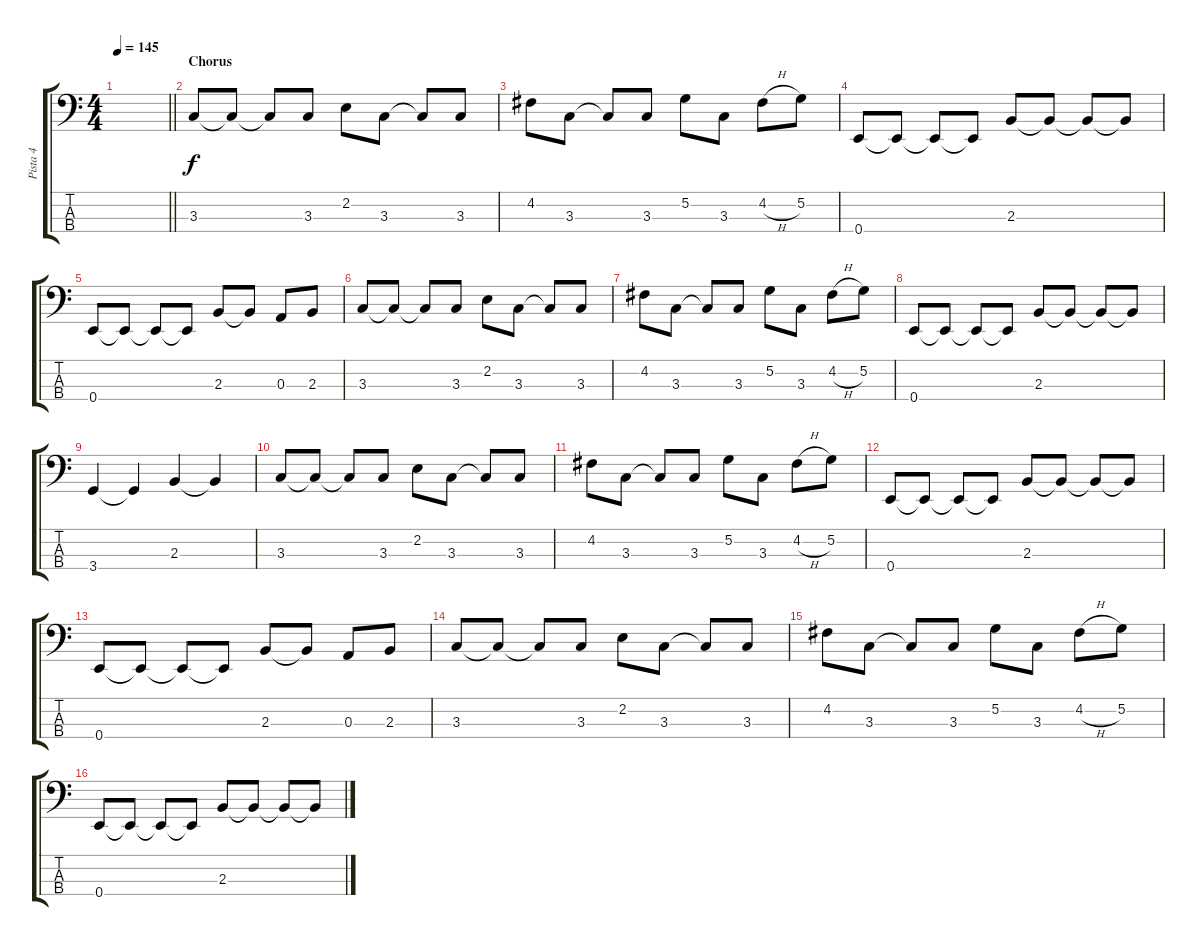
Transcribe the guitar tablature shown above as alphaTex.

\track ("Pista 4" "Pista 4") {instrument electricbassfinger}
\staff {score tabs}
\tuning (G2 D2 A1 E1) {hide}
\ts (4 4)
\tempo 145
\clef f4
\barLineRight lightlight
\ks c
|
\section ("" "Chorus")
3.3.8 3.3{t}.8 3.3{t}.8 3.3.8 2.2.8 3.3.8 3.3{t}.8 3.3.8 |
4.2.8 3.3.8 3.3{t}.8 3.3.8 5.2.8 3.3.8 4.2{h}.8 5.2.8 |
0.4.8 0.4{t}.8 0.4{t}.8 0.4{t}.8 2.3.8 2.3{t}.8 2.3{t}.8 2.3{t}.8 |
0.4.8 0.4{t}.8 0.4{t}.8 0.4{t}.8 2.3.8 2.3{t}.8 0.3.8 2.3.8 |
3.3.8 3.3{t}.8 3.3{t}.8 3.3.8 2.2.8 3.3.8 3.3{t}.8 3.3.8 |
4.2.8 3.3.8 3.3{t}.8 3.3.8 5.2.8 3.3.8 4.2{h}.8 5.2.8 |
0.4.8 0.4{t}.8 0.4{t}.8 0.4{t}.8 2.3.8 2.3{t}.8 2.3{t}.8 2.3{t}.8 |
3.4.4 3.4{t}.4 2.3.4 2.3{t}.4 |
3.3.8 3.3{t}.8 3.3{t}.8 3.3.8 2.2.8 3.3.8 3.3{t}.8 3.3.8 |
4.2.8 3.3.8 3.3{t}.8 3.3.8 5.2.8 3.3.8 4.2{h}.8 5.2.8 |
0.4.8 0.4{t}.8 0.4{t}.8 0.4{t}.8 2.3.8 2.3{t}.8 2.3{t}.8 2.3{t}.8 |
0.4.8 0.4{t}.8 0.4{t}.8 0.4{t}.8 2.3.8 2.3{t}.8 0.3.8 2.3.8 |
3.3.8 3.3{t}.8 3.3{t}.8 3.3.8 2.2.8 3.3.8 3.3{t}.8 3.3.8 |
4.2.8 3.3.8 3.3{t}.8 3.3.8 5.2.8 3.3.8 4.2{h}.8 5.2.8 |
0.4.8 0.4{t}.8 0.4{t}.8 0.4{t}.8 2.3.8 2.3{t}.8 2.3{t}.8 2.3{t}.8
